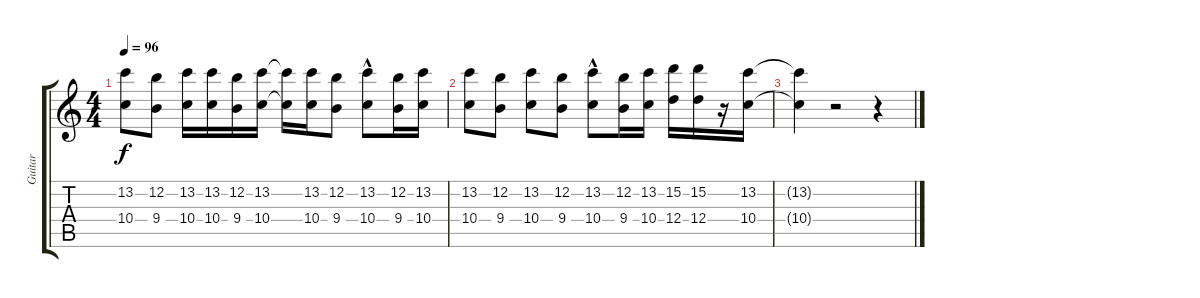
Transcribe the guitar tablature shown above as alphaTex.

\track ("Guitar" "Guitar") {instrument overdrivenguitar}
\staff {score tabs}
\tuning (E4 B3 G3 D3 A2 E2) {hide}
\ts (4 4)
\tempo 96
\clef g2
\ks c
(13.2{t} 10.4{t}).8{dy f} (12.2 9.4).8 (13.2 10.4).16 (13.2 10.4).16 (12.2 9.4).16 (13.2 10.4).16 (13.2{t} 10.4{t}).16 (13.2 10.4).16 (12.2 9.4).8 (13.2{hac} 10.4).8 (12.2 9.4).16 (13.2 10.4).16 |
(13.2 10.4).8 (12.2 9.4).8 (13.2 10.4).8 (12.2 9.4).8 (13.2{hac} 10.4).8 (12.2 9.4).16 (13.2 10.4).16 (15.2 12.4).16 (15.2 12.4).16 r.16 (13.2 10.4).16 |
(13.2{t} 10.4{t}).4 r.2 r.4
